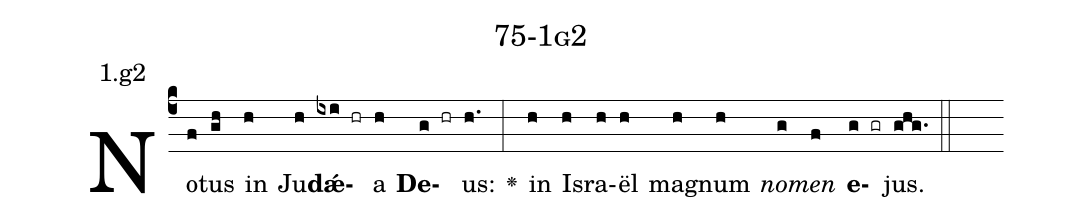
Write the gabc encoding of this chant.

name: 75-1g2;
annotation: 1.g2;
%%
(c4)No(f)tus(gh) in(h) Ju(h)<b>dǽ</b>(ixi hr)a(h) <b>De</b>(g hr)us:(h.) <v>\greheightstar</v>(:) in(h) Is(h)ra(h)ël(h) ma(h)gnum(h) <i>no</i>(g)<i>men</i>(f) <b>e</b>(g gr)jus.(ghg.) (::)


%E(h) u(h) o(g) u(f) a(g) e.(ghg.) (::)
